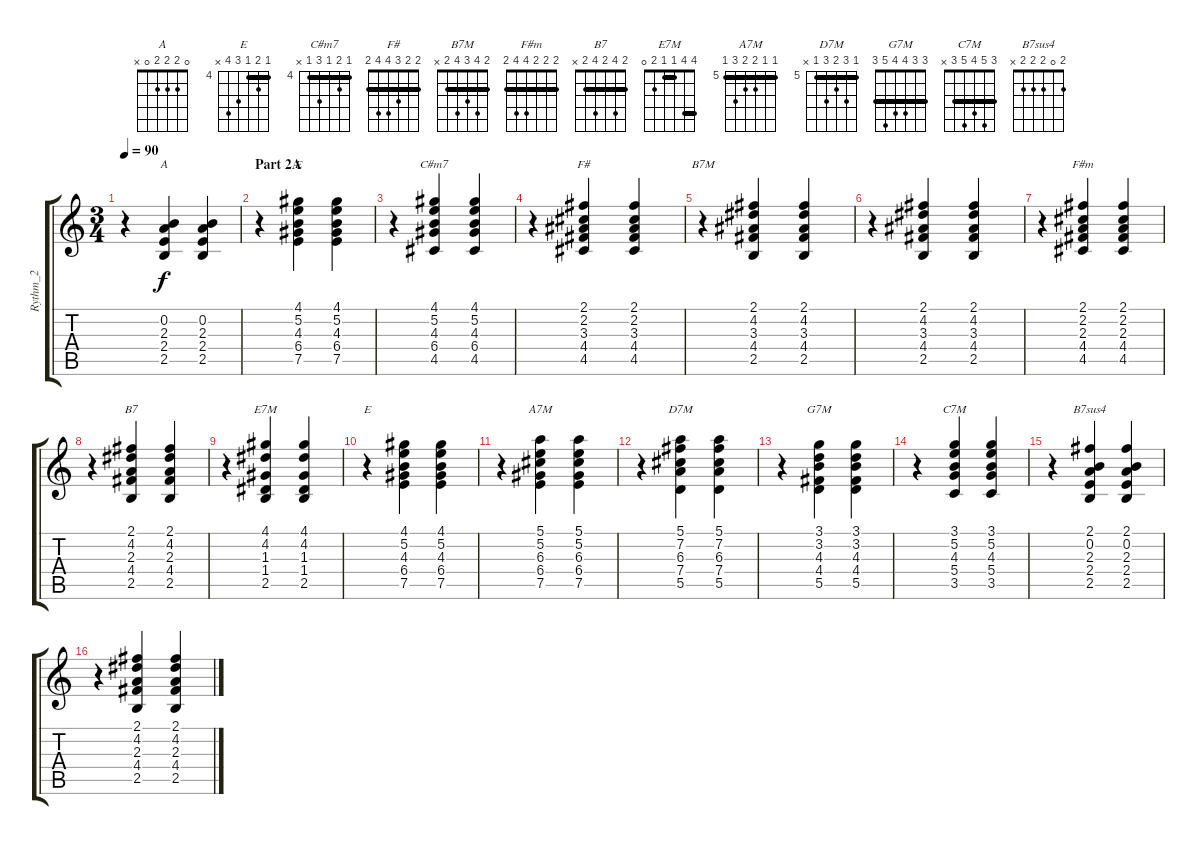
\track ("Rythm_2" "Rythm_2") {instrument acousticguitarnylon}
\staff {score tabs}
\tuning (E4 B3 G3 D3 A2 E2) {hide}
\chord ("A" 0 2 2 2 0 x)
\chord ("E" 4 5 4 6 7 0) {firstfret 4 barre 4}
\chord ("C#m7" 4 5 4 6 4 x) {firstfret 4 barre 4}
\chord ("F#" 2 2 3 4 4 2) {barre 2}
\chord ("B7M" 2 4 3 4 2 x) {barre 2}
\chord ("F#m" 2 2 2 4 4 2) {barre 2}
\chord ("B7" 2 4 2 4 2 x) {barre 2}
\chord ("E7M" 4 4 1 1 2 0) {barre (1 4)}
\chord ("E" 4 5 4 6 7 x) {firstfret 4 barre 4}
\chord ("A7M" 5 5 6 6 7 5) {firstfret 5 barre 5}
\chord ("D7M" 5 7 6 7 5 x) {firstfret 5 barre 5}
\chord ("G7M" 3 3 4 4 5 3) {barre 3}
\chord ("C7M" 3 5 4 5 3 x) {barre 3}
\chord ("B7sus4" 2 0 2 2 2 x)
\ts (3 4)
\tempo 90
\clef g2
\ks c
r.4{dy f} (0.2 2.3 2.4 2.5).4{ch "A"} (0.2 2.3 2.4 2.5).4 |
\section ("" "Part 2A")
r.4 (4.1 5.2 4.3 6.4 7.5).4{ch "E"} (4.1 5.2 4.3 6.4 7.5).4 |
r.4 (4.1 5.2 4.3 6.4 4.5).4{ch "C#m7"} (4.1 5.2 4.3 6.4 4.5).4 |
r.4 (2.1 2.2 3.3 4.4 4.5).4{ch "F#"} (2.1 2.2 3.3 4.4 4.5).4 |
r.4{ch "B7M"} (2.1 4.2 3.3 4.4 2.5).4 (2.1 4.2 3.3 4.4 2.5).4 |
r.4 (2.1 4.2 3.3 4.4 2.5).4 (2.1 4.2 3.3 4.4 2.5).4 |
r.4 (2.1 2.2 2.3 4.4 4.5).4{ch "F#m"} (2.1 2.2 2.3 4.4 4.5).4 |
r.4 (2.1 4.2 2.3 4.4 2.5).4{ch "B7"} (2.1 4.2 2.3 4.4 2.5).4 |
r.4 (4.1 4.2 1.3 1.4 2.5).4{ch "E7M"} (4.1 4.2 1.3 1.4 2.5).4 |
r.4{ch "E"} (4.1 5.2 4.3 6.4 7.5).4 (4.1 5.2 4.3 6.4 7.5).4 |
r.4 (5.1 5.2 6.3 6.4 7.5).4{ch "A7M"} (5.1 5.2 6.3 6.4 7.5).4 |
r.4 (5.1 7.2 6.3 7.4 5.5).4{ch "D7M"} (5.1 7.2 6.3 7.4 5.5).4 |
r.4 (3.1 3.2 4.3 4.4 5.5).4{ch "G7M"} (3.1 3.2 4.3 4.4 5.5).4 |
r.4 (3.1 5.2 4.3 5.4 3.5).4{ch "C7M"} (3.1 5.2 4.3 5.4 3.5).4 |
r.4 (2.1 0.2 2.3 2.4 2.5).4{ch "B7sus4"} (2.1 0.2 2.3 2.4 2.5).4 |
r.4 (2.1 4.2 2.3 4.4 2.5).4 (2.1 4.2 2.3 4.4 2.5).4
